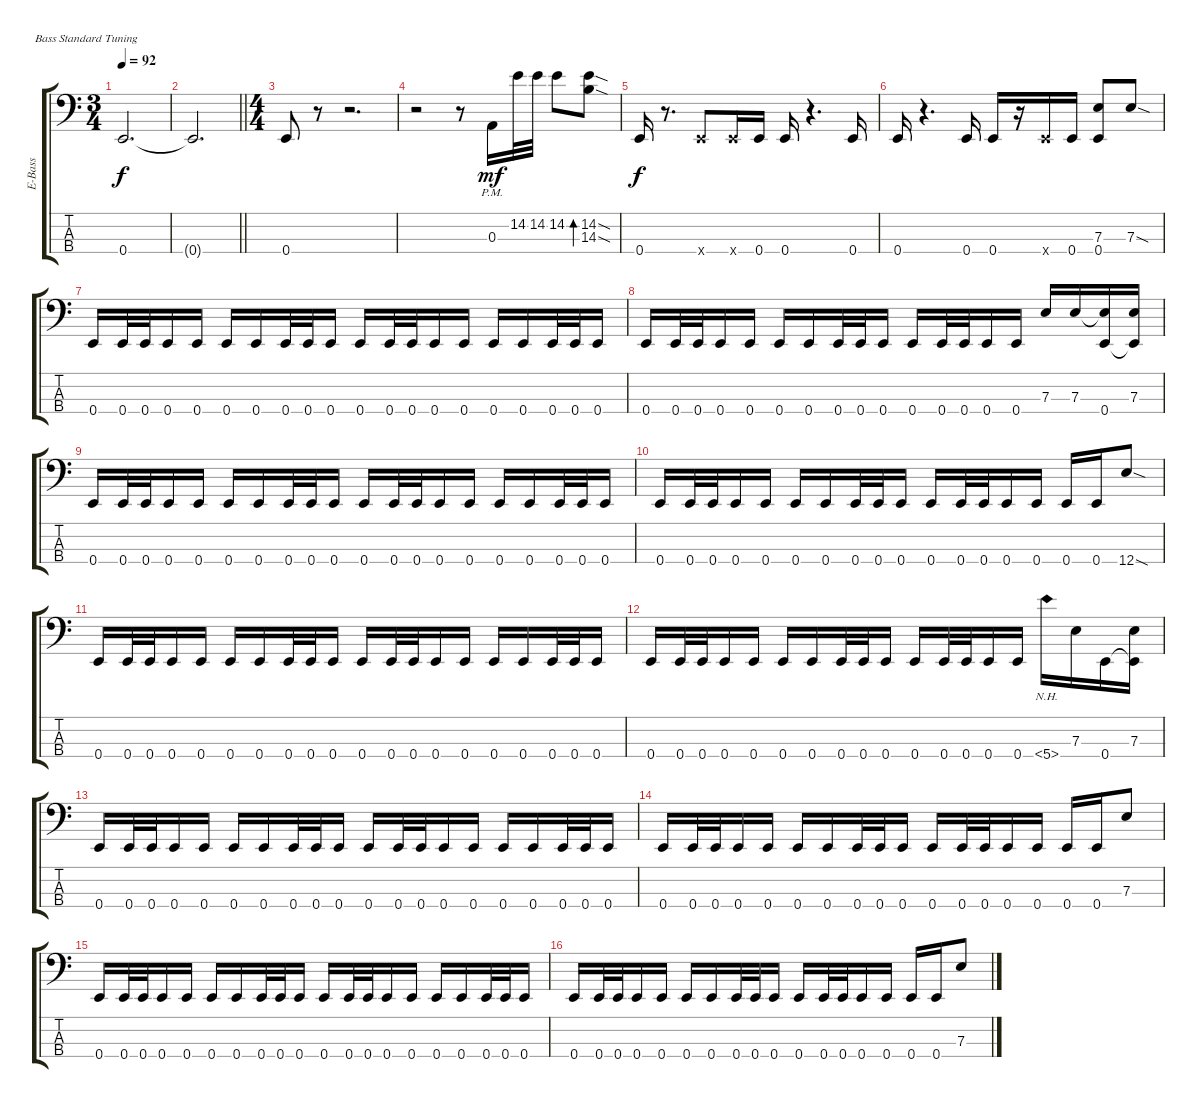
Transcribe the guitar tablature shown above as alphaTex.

\track ("Bass" "E-Bass") {instrument electricbassfinger}
\staff {score tabs}
\tuning (G2 D2 A1 E1)
\ts (3 4)
\tempo 92
\clef f4
\ks c
0.4{t}.2{d dy f} |
\barLineRight lightlight
0.4{t}.2{d} |
\ts (4 4)
\beaming (8 2 2 2 2)
0.4.8 r.8 r.2{d} |
r.2 r.8 0.3{pm}.16{dy mf} 14.2.32 14.2.32 14.2.8 (14.2{sod} 14.3{sod}).8{bd 60} |
0.4.16{dy f} r.8{d} 0.4{x}.8 0.4{x}.16 0.4.16 0.4.16 r.4{d} 0.4.16 |
0.4.16 r.4{d} 0.4.16 0.4.16 r.16 0.4{x}.16 0.4.16 (7.3 0.4).8 7.3{sod}.8 |
0.4.16 0.4.32 0.4.32 0.4.16 0.4.16 0.4.16 0.4.16 0.4.32 0.4.32 0.4.16 0.4.16 0.4.32 0.4.32 0.4.16 0.4.16 0.4.16 0.4.16 0.4.32 0.4.32 0.4.16 |
0.4.16 0.4.32 0.4.32 0.4.16 0.4.16 0.4.16 0.4.16 0.4.32 0.4.32 0.4.16 0.4.16 0.4.32 0.4.32 0.4.16 0.4.16 7.3.16 7.3.16 (7.3{t} 0.4).16 (7.3 0.4{t}).16 |
0.4.16 0.4.32 0.4.32 0.4.16 0.4.16 0.4.16 0.4.16 0.4.32 0.4.32 0.4.16 0.4.16 0.4.32 0.4.32 0.4.16 0.4.16 0.4.16 0.4.16 0.4.32 0.4.32 0.4.16 |
0.4.16 0.4.32 0.4.32 0.4.16 0.4.16 0.4.16 0.4.16 0.4.32 0.4.32 0.4.16 0.4.16 0.4.32 0.4.32 0.4.16 0.4.16 0.4.16 0.4.16 12.4{sod}.8 |
0.4.16 0.4.32 0.4.32 0.4.16 0.4.16 0.4.16 0.4.16 0.4.32 0.4.32 0.4.16 0.4.16 0.4.32 0.4.32 0.4.16 0.4.16 0.4.16 0.4.16 0.4.32 0.4.32 0.4.16 |
0.4.16 0.4.32 0.4.32 0.4.16 0.4.16 0.4.16 0.4.16 0.4.32 0.4.32 0.4.16 0.4.16 0.4.32 0.4.32 0.4.16 0.4.16 5.4{nh}.16 7.3.16 0.4.16 (7.3 0.4{t}).16 |
0.4.16 0.4.32 0.4.32 0.4.16 0.4.16 0.4.16 0.4.16 0.4.32 0.4.32 0.4.16 0.4.16 0.4.32 0.4.32 0.4.16 0.4.16 0.4.16 0.4.16 0.4.32 0.4.32 0.4.16 |
0.4.16 0.4.32 0.4.32 0.4.16 0.4.16 0.4.16 0.4.16 0.4.32 0.4.32 0.4.16 0.4.16 0.4.32 0.4.32 0.4.16 0.4.16 0.4.16 0.4.16 7.3.8 |
0.4.16 0.4.32 0.4.32 0.4.16 0.4.16 0.4.16 0.4.16 0.4.32 0.4.32 0.4.16 0.4.16 0.4.32 0.4.32 0.4.16 0.4.16 0.4.16 0.4.16 0.4.32 0.4.32 0.4.16 |
0.4.16 0.4.32 0.4.32 0.4.16 0.4.16 0.4.16 0.4.16 0.4.32 0.4.32 0.4.16 0.4.16 0.4.32 0.4.32 0.4.16 0.4.16 0.4.16 0.4.16 7.3.8
